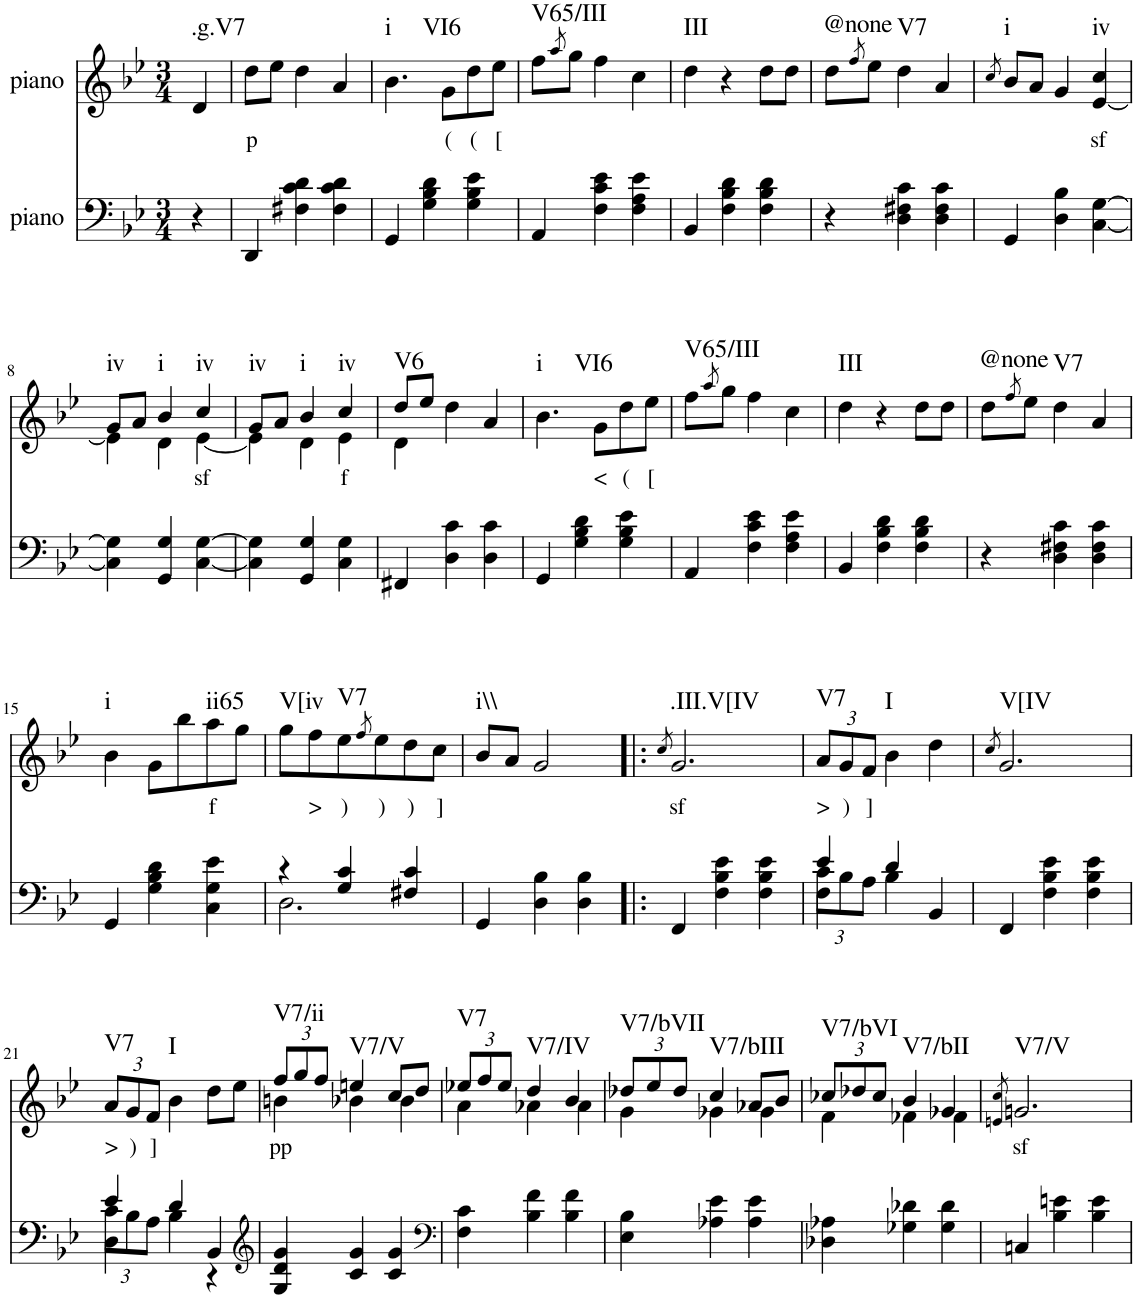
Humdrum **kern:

**kern	**kern	**text	**harte
*part2	*part1	*part1	*part1
*staff2	*staff1	*staff1	*
*I"piano	*I"piano	*	*
*I'Pno	*I'Pno	*	*
*clefF4	*clefG2	*	*
*k[b-e-]	*k[b-e-]	*	*
*g:	*g:	*	*
*M3/4	*M3/4	*	*
=1	=1	=1	=1
!	!	!	!LO:H:kt=.g.V7
4r	4d/	.	N
=2	=2	=2	=2
!	!	!LO:LY:b	!
4DD/	8dd\L	p	.
.	8ee-\J	.	.
4F#X\ 4c\ 4d\	4dd\	.	.
4F#\ 4c\ 4d\	4a/	.	.
=3	=3	=3	=3
!	!	!	!LO:H:n=1:kt=i
!	!	!	!LO:H:n=2:kt=VI6
4GG/	4.b-\	.	N N
4G\ 4B-\ 4d\	.	.	.
!	!	!LO:LY:b	!
.	8g\L	(	.
!	!	!LO:LY:b	!
4G\ 4B-\ 4e-\	8dd\	(	.
!	!	!LO:LY:b	!
.	8ee-\J	[	.
=4	=4	=4	=4
!	!	!	!LO:H:kt=V65/III
4AA/	8ff\L	.	N
.	8qaa/	.	.
.	8gg\J	.	.
4F\ 4c\ 4e-\	4ff\	.	.
4F\ 4A\ 4e-\	4cc\	.	.
=5	=5	=5	=5
!	!	!	!LO:H:kt=III
4BB-/	4dd\	.	N
4F\ 4B-\ 4d\	4r	.	.
4F\ 4B-\ 4d\	8dd\L	.	.
.	8dd\J	.	.
=6	=6	=6	=6
!	!	!	!LO:H:kt=@none
4r	8dd\L	.	N
.	8qff/	.	.
.	8ee-\J	.	.
!	!	!	!LO:H:kt=V7
4D\ 4F#X\ 4c\	4dd\	.	N
4D\ 4F#\ 4c\	4a/	.	.
=7	=7	=7	=7
.	8qcc/	.	.
!	!	!	!LO:H:kt=i
4GG/	8b-/L	.	N
.	8a/J	.	.
4D\ 4B-\	4g/	.	.
!	!	!LO:LY:b	!LO:H:kt=iv
[4C\ [4G\	[4e-/ 4cc/	sf	N
!!LO:LB:g=z
=8	=8	=8	=8
*	*^	*	*
!	!	!	!	!LO:H:kt=iv
4C\] 4G\]	8g/L	4e-\]	.	N
.	8a/J	.	.	.
!	!	!	!	!LO:H:kt=i
4GG/ 4G/	4b-/	4d\	.	N
!	!	!	!LO:LY:b	!LO:H:kt=iv
[4C\ [4G\	4cc/	[4e-\	sf	N
=9	=9	=9	=9	=9
!	!	!	!	!LO:H:kt=iv
4C\] 4G\]	8g/L	4e-\]	.	N
.	8a/J	.	.	.
!	!	!	!	!LO:H:kt=i
4GG/ 4G/	4b-/	4d\	.	N
!	!	!	!LO:LY:b	!LO:H:kt=iv
4C\ 4G\	4cc/	4e-\	f	N
=10	=10	=10	=10	=10
!	!	!	!	!LO:H:kt=V6
4FF#X/	8dd/L	4d\	.	N
.	8ee-/J	.	.	.
4D\ 4c\	4dd\	2ryy	.	.
4D\ 4c\	4a/	.	.	.
*	*v	*v	*	*
=11	=11	=11	=11
!	!	!	!LO:H:n=1:kt=i
!	!	!	!LO:H:n=2:kt=VI6
4GG/	4.b-\	.	N N
4G\ 4B-\ 4d\	.	.	.
!	!	!LO:LY:b	!
.	8g\L	<	.
!	!	!LO:LY:b	!
4G\ 4B-\ 4e-\	8dd\	(	.
!	!	!LO:LY:b	!
.	8ee-\J	[	.
=12	=12	=12	=12
!	!	!	!LO:H:kt=V65/III
4AA/	8ff\L	.	N
.	8qaa/	.	.
.	8gg\J	.	.
4F\ 4c\ 4e-\	4ff\	.	.
4F\ 4A\ 4e-\	4cc\	.	.
=13	=13	=13	=13
!	!	!	!LO:H:kt=III
4BB-/	4dd\	.	N
4F\ 4B-\ 4d\	4r	.	.
4F\ 4B-\ 4d\	8dd\L	.	.
.	8dd\J	.	.
=14	=14	=14	=14
!	!	!	!LO:H:kt=@none
4r	8dd\L	.	N
.	8qff/	.	.
.	8ee-\J	.	.
!	!	!	!LO:H:kt=V7
4D\ 4F#X\ 4c\	4dd\	.	N
4D\ 4F#\ 4c\	4a/	.	.
!!LO:LB:g=z
=15	=15	=15	=15
!	!	!	!LO:H:kt=i
4GG/	4b-\	.	N
4G\ 4B-\ 4d\	8g\L	.	.
.	8bb-\	.	.
!	!	!LO:LY:b	!LO:H:kt=ii65
4C\ 4G\ 4e-\	8aa\	f	N
.	8gg\J	.	.
=16	=16	=16	=16
*^	*	*	*
!	!	!	!	!LO:H:kt=V[iv
4r	2.D\	8gg\L	.	N
!	!	!	!LO:LY:b	!
.	.	8ff\	>	.
!	!	!	!LO:LY:b	!LO:H:kt=V7
4G/ 4c/	.	8ee-\	)	N
.	.	8qff/	.	.
!	!	!	!LO:LY:b	!
.	.	8ee-\	)	.
!	!	!	!LO:LY:b	!
4F#X/ 4c/	.	8dd\	)	.
!	!	!	!LO:LY:b	!
.	.	8cc\J	]	.
*v	*v	*	*	*
=17	=17	=17	=17
!	!	!	!LO:H:kt=i\\
4GG/	8b-/L	.	N
.	8a/J	.	.
4D\ 4B-\	2g/	.	.
4D\ 4B-\	.	.	.
=18!|:	=18!|:	=18!|:	=18!|:
.	8qcc/	.	.
!	!	!LO:LY:b	!LO:H:kt=.III.V[IV
4FF/	2.g/	sf	N
4F\ 4B-\ 4e-\	.	.	.
4F\ 4B-\ 4e-\	.	.	.
=19	=19	=19	=19
*^	*	*	*
*	*Xbrackettup	*Xbrackettup	*	*
*	*^	*	*	*
!	!	!	!	!LO:LY:b	!LO:H:kt=V7
4F\	12c\L	4e-/	12a/L	>	N
!	!	!	!	!LO:LY:b	!
.	12B-\	.	12g/	)	.
!	!	!	!	!LO:LY:b	!
.	12A\J	.	12f/J	]	.
!	!	!	!	!	!LO:H:kt=I
4d/	4B-\	2ryy	4b-\	.	N
4BB-/	4ryy	.	4dd\	.	.
*v	*v	*v	*	*	*
=20	=20	=20	=20
.	8qcc/	.	.
!	!	!	!LO:H:kt=V[IV
4FF/	2.g/	.	N
4F\ 4B-\ 4e-\	.	.	.
4F\ 4B-\ 4e-\	.	.	.
!!LO:LB:g=z
=21	=21	=21	=21
*^	*	*	*
*	*^	*	*	*
!	!	!	!	!LO:LY:b	!LO:H:kt=V7
4D\	12c\L	4e-/	12a/L	>	N
!	!	!	!	!LO:LY:b	!
.	12B-\	.	12g/	)	.
!	!	!	!	!LO:LY:b	!
.	12A\J	.	12f/J	]	.
!	!	!	!	!	!LO:H:kt=I
4d/	4B-\	2ryy	4b-\	.	N
4BB-/	4r	.	8dd\L	.	.
.	.	.	8ee-\J	.	.
*v	*v	*v	*	*	*
=22	=22	=22	=22
*clefG2	*	*	*
*	*^	*	*
!	!	!	!LO:LY:b	!LO:H:kt=V7/ii
4G/ 4d/ 4g/	12ff/L	4bn\	pp	N
.	12gg/	.	.	.
.	12ff/J	.	.	.
!	!	!	!	!LO:H:kt=V7/V
4c/ 4g/	4een/	4b-X\	.	N
4c/ 4g/	8cc/L	4b-\	.	.
.	8dd/J	.	.	.
=23	=23	=23	=23	=23
*clefF4	*	*	*	*
!	!	!	!	!LO:H:kt=V7
4F\ 4c\	12ee-X/L	4a\	.	N
.	12ff/	.	.	.
.	12ee-/J	.	.	.
!	!	!	!	!LO:H:kt=V7/IV
4B-\ 4f\	4dd/	4a-X\	.	N
4B-\ 4f\	4b-/	4a-\	.	.
=24	=24	=24	=24	=24
!	!	!	!	!LO:H:kt=V7/bVII
4E-\ 4B-\	12dd-X/L	4g\	.	N
.	12ee-/	.	.	.
.	12dd-/J	.	.	.
!	!	!	!	!LO:H:kt=V7/bIII
4A-X\ 4e-\	4cc/	4g-X\	.	N
4A-\ 4e-\	8a-X/L	4g-\	.	.
.	8b-/J	.	.	.
=25	=25	=25	=25	=25
!	!	!	!	!LO:H:kt=V7/bVI
4D-X\ 4A-X\	12cc-X/L	4f\	.	N
.	12dd-X/	.	.	.
.	12cc-/J	.	.	.
!	!	!	!	!LO:H:kt=V7/bII
4G-X\ 4d-X\	4b-/	4f-X\	.	N
4G-\ 4d-\	4g-X/	4f-\	.	.
*	*v	*v	*	*
=26	=26	=26	=26
.	8qen/ 8qcc/	.	.
!	!	!LO:LY:b	!LO:H:kt=V7/V
4Cn/	2.gn/	sf	N
4B-\ 4en\	.	.	.
4B-\ 4e\	.	.	.
=	=	=	=
*-	*-	*-	*-
